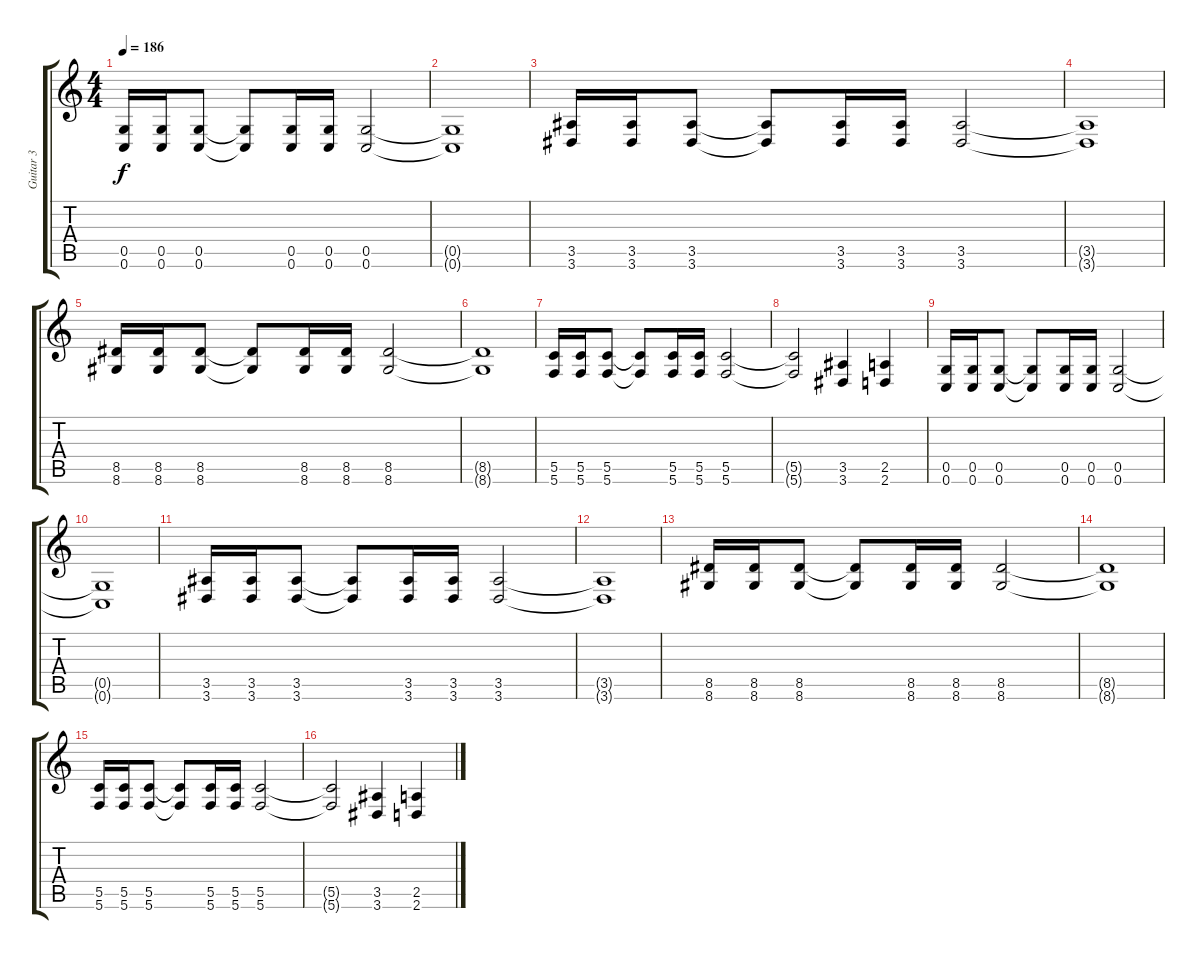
\track ("Guitar 3" "Guitar 3") {instrument distortionguitar}
\staff {score tabs}
\tuning (D4 A3 F3 C3 G2 C2) {hide}
\ts (4 4)
\tempo 186
\clef g2
\ks c
(0.5 0.6).16{dy f} (0.5 0.6).16 (0.5 0.6).8 (0.5{t} 0.6{t}).8 (0.5 0.6).16 (0.5 0.6).16 (0.5 0.6).2 |
(0.5{t} 0.6{t}).1 |
(3.5 3.6).16 (3.5 3.6).16 (3.5 3.6).8 (3.5{t} 3.6{t}).8 (3.5 3.6).16 (3.5 3.6).16 (3.5 3.6).2 |
(3.5{t} 3.6{t}).1 |
(8.5 8.6).16 (8.5 8.6).16 (8.5 8.6).8 (8.5{t} 8.6{t}).8 (8.5 8.6).16 (8.5 8.6).16 (8.5 8.6).2 |
(8.5{t} 8.6{t}).1 |
(5.5 5.6).16 (5.5 5.6).16 (5.5 5.6).8 (5.5{t} 5.6{t}).8 (5.5 5.6).16 (5.5 5.6).16 (5.5 5.6).2 |
(5.5{t} 5.6{t}).2 (3.5 3.6).4 (2.5 2.6).4 |
(0.5 0.6).16 (0.5 0.6).16 (0.5 0.6).8 (0.5{t} 0.6{t}).8 (0.5 0.6).16 (0.5 0.6).16 (0.5 0.6).2 |
(0.5{t} 0.6{t}).1 |
(3.5 3.6).16 (3.5 3.6).16 (3.5 3.6).8 (3.5{t} 3.6{t}).8 (3.5 3.6).16 (3.5 3.6).16 (3.5 3.6).2 |
(3.5{t} 3.6{t}).1 |
(8.5 8.6).16 (8.5 8.6).16 (8.5 8.6).8 (8.5{t} 8.6{t}).8 (8.5 8.6).16 (8.5 8.6).16 (8.5 8.6).2 |
(8.5{t} 8.6{t}).1 |
(5.5 5.6).16 (5.5 5.6).16 (5.5 5.6).8 (5.5{t} 5.6{t}).8 (5.5 5.6).16 (5.5 5.6).16 (5.5 5.6).2 |
(5.5{t} 5.6{t}).2 (3.5 3.6).4 (2.5 2.6).4
